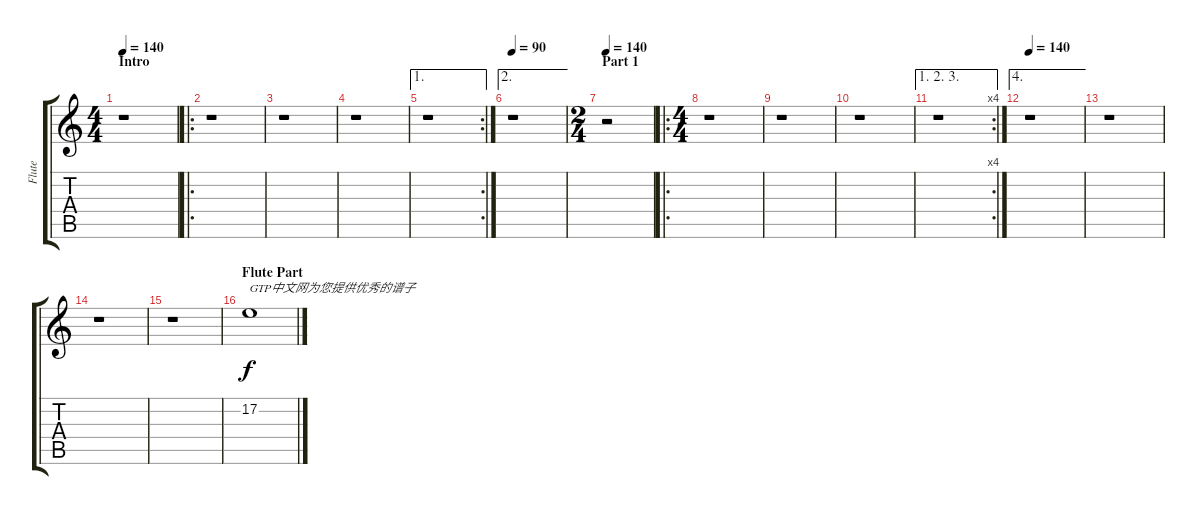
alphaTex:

\track ("Flute" "Flute") {instrument flute}
\staff {score tabs}
\tuning (E4 B3 G3 D3 A2 E2) {hide}
\ts (4 4)
\section ("" "Intro")
\tempo 140
\tempo 100
\tempo 140
\clef g2
\ks c
r.1{dy f instrument flute} |
\ro
r.1 |
r.1 |
r.1 |
\ae 1
\rc 2
r.1 |
\ae 2
\tempo 90
r.1 |
\ts (2 4)
\section ("" "Part 1")
\tempo 140
r.2 |
\ro
\ts (4 4)
r.1 |
r.1 |
r.1 |
\ae (1 2 3)
\rc 4
r.1 |
\ae 4
\tempo 140
r.1{volume 4} |
r.1 |
r.1 |
r.1 |
\section ("" "Flute Part")
17.2.1{txt "GTP中文网为您提供优秀的谱子" volume 13}
